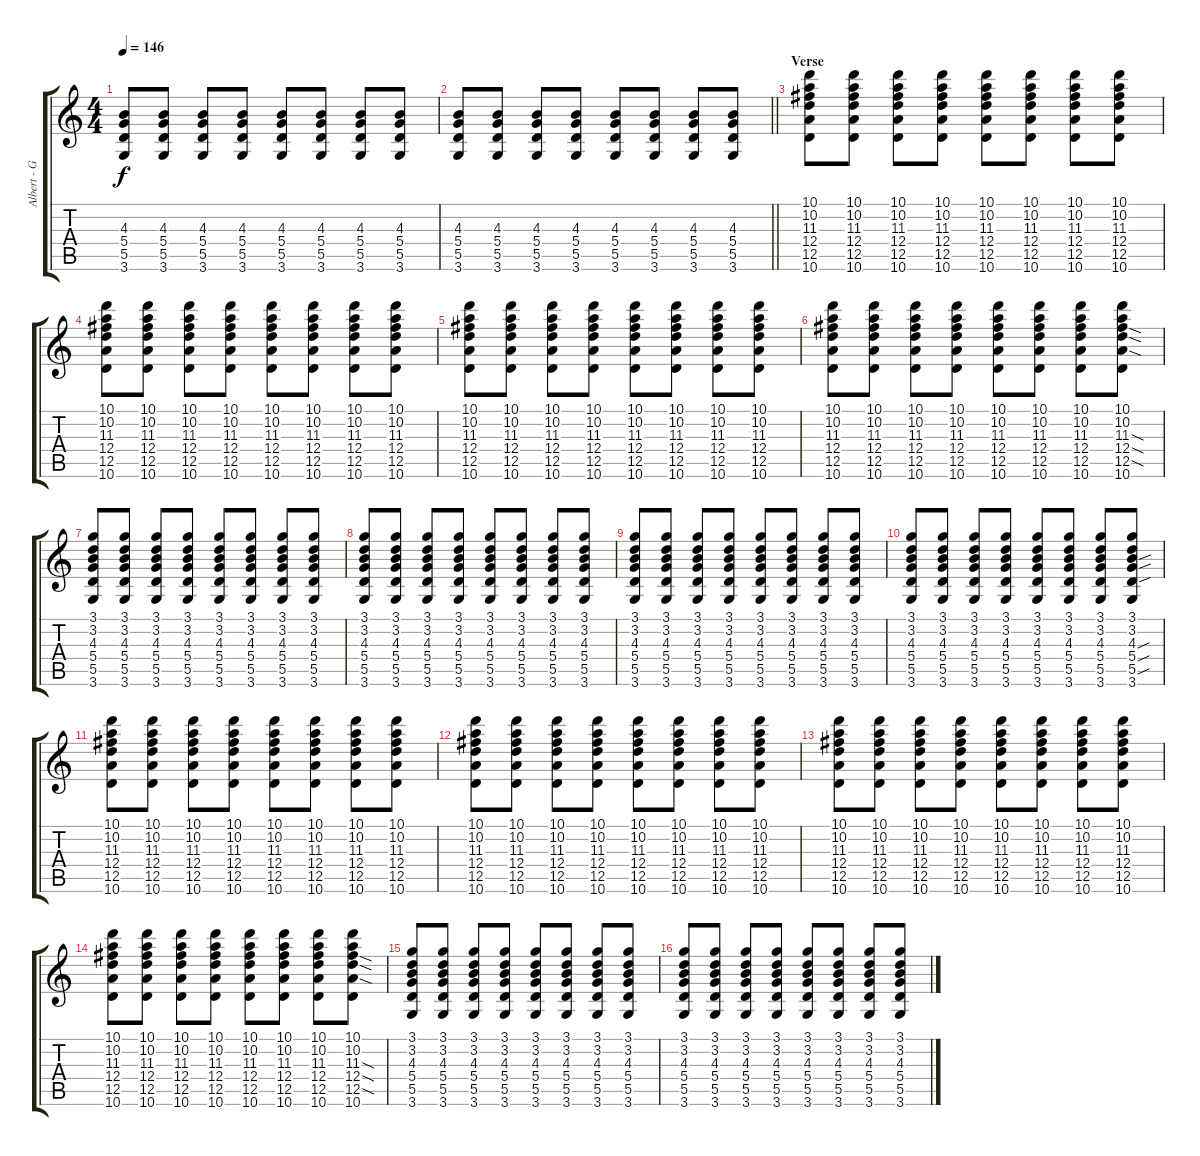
\track ("Albert - Guitar RSE" "Albert - G") {instrument electricguitarjazz}
\staff {score tabs}
\tuning (E4 B3 G3 D3 A2 E2) {hide}
\ts (4 4)
\tempo 146
\clef g2
\ks c
(4.3 5.4 5.5 3.6).8{dy f} (4.3 5.4 5.5 3.6).8 (4.3 5.4 5.5 3.6).8 (4.3 5.4 5.5 3.6).8 (4.3 5.4 5.5 3.6).8 (4.3 5.4 5.5 3.6).8 (4.3 5.4 5.5 3.6).8 (4.3 5.4 5.5 3.6).8 |
\barLineRight lightlight
(4.3 5.4 5.5 3.6).8 (4.3 5.4 5.5 3.6).8 (4.3 5.4 5.5 3.6).8 (4.3 5.4 5.5 3.6).8 (4.3 5.4 5.5 3.6).8 (4.3 5.4 5.5 3.6).8 (4.3 5.4 5.5 3.6).8 (4.3 5.4 5.5 3.6).8 |
\section ("" "Verse")
(10.1 10.2 11.3 12.4 12.5 10.6).8 (10.1 10.2 11.3 12.4 12.5 10.6).8 (10.1 10.2 11.3 12.4 12.5 10.6).8 (10.1 10.2 11.3 12.4 12.5 10.6).8 (10.1 10.2 11.3 12.4 12.5 10.6).8 (10.1 10.2 11.3 12.4 12.5 10.6).8 (10.1 10.2 11.3 12.4 12.5 10.6).8 (10.1 10.2 11.3 12.4 12.5 10.6).8 |
(10.1 10.2 11.3 12.4 12.5 10.6).8 (10.1 10.2 11.3 12.4 12.5 10.6).8 (10.1 10.2 11.3 12.4 12.5 10.6).8 (10.1 10.2 11.3 12.4 12.5 10.6).8 (10.1 10.2 11.3 12.4 12.5 10.6).8 (10.1 10.2 11.3 12.4 12.5 10.6).8 (10.1 10.2 11.3 12.4 12.5 10.6).8 (10.1 10.2 11.3 12.4 12.5 10.6).8 |
(10.1 10.2 11.3 12.4 12.5 10.6).8 (10.1 10.2 11.3 12.4 12.5 10.6).8 (10.1 10.2 11.3 12.4 12.5 10.6).8 (10.1 10.2 11.3 12.4 12.5 10.6).8 (10.1 10.2 11.3 12.4 12.5 10.6).8 (10.1 10.2 11.3 12.4 12.5 10.6).8 (10.1 10.2 11.3 12.4 12.5 10.6).8 (10.1 10.2 11.3 12.4 12.5 10.6).8 |
(10.1 10.2 11.3 12.4 12.5 10.6).8 (10.1 10.2 11.3 12.4 12.5 10.6).8 (10.1 10.2 11.3 12.4 12.5 10.6).8 (10.1 10.2 11.3 12.4 12.5 10.6).8 (10.1 10.2 11.3 12.4 12.5 10.6).8 (10.1 10.2 11.3 12.4 12.5 10.6).8 (10.1 10.2 11.3 12.4 12.5 10.6).8 (10.1 10.2 11.3{sod} 12.4{sod} 12.5{sod} 10.6).8 |
(3.1 3.2 4.3 5.4 5.5 3.6).8 (3.1 3.2 4.3 5.4 5.5 3.6).8 (3.1 3.2 4.3 5.4 5.5 3.6).8 (3.1 3.2 4.3 5.4 5.5 3.6).8 (3.1 3.2 4.3 5.4 5.5 3.6).8 (3.1 3.2 4.3 5.4 5.5 3.6).8 (3.1 3.2 4.3 5.4 5.5 3.6).8 (3.1 3.2 4.3 5.4 5.5 3.6).8 |
(3.1 3.2 4.3 5.4 5.5 3.6).8 (3.1 3.2 4.3 5.4 5.5 3.6).8 (3.1 3.2 4.3 5.4 5.5 3.6).8 (3.1 3.2 4.3 5.4 5.5 3.6).8 (3.1 3.2 4.3 5.4 5.5 3.6).8 (3.1 3.2 4.3 5.4 5.5 3.6).8 (3.1 3.2 4.3 5.4 5.5 3.6).8 (3.1 3.2 4.3 5.4 5.5 3.6).8 |
(3.1 3.2 4.3 5.4 5.5 3.6).8 (3.1 3.2 4.3 5.4 5.5 3.6).8 (3.1 3.2 4.3 5.4 5.5 3.6).8 (3.1 3.2 4.3 5.4 5.5 3.6).8 (3.1 3.2 4.3 5.4 5.5 3.6).8 (3.1 3.2 4.3 5.4 5.5 3.6).8 (3.1 3.2 4.3 5.4 5.5 3.6).8 (3.1 3.2 4.3 5.4 5.5 3.6).8 |
(3.1 3.2 4.3 5.4 5.5 3.6).8 (3.1 3.2 4.3 5.4 5.5 3.6).8 (3.1 3.2 4.3 5.4 5.5 3.6).8 (3.1 3.2 4.3 5.4 5.5 3.6).8 (3.1 3.2 4.3 5.4 5.5 3.6).8 (3.1 3.2 4.3 5.4 5.5 3.6).8 (3.1 3.2 4.3 5.4 5.5 3.6).8 (3.1 3.2 4.3{sou} 5.4{sou} 5.5{sou} 3.6).8 |
(10.1 10.2 11.3 12.4 12.5 10.6).8 (10.1 10.2 11.3 12.4 12.5 10.6).8 (10.1 10.2 11.3 12.4 12.5 10.6).8 (10.1 10.2 11.3 12.4 12.5 10.6).8 (10.1 10.2 11.3 12.4 12.5 10.6).8 (10.1 10.2 11.3 12.4 12.5 10.6).8 (10.1 10.2 11.3 12.4 12.5 10.6).8 (10.1 10.2 11.3 12.4 12.5 10.6).8 |
(10.1 10.2 11.3 12.4 12.5 10.6).8 (10.1 10.2 11.3 12.4 12.5 10.6).8 (10.1 10.2 11.3 12.4 12.5 10.6).8 (10.1 10.2 11.3 12.4 12.5 10.6).8 (10.1 10.2 11.3 12.4 12.5 10.6).8 (10.1 10.2 11.3 12.4 12.5 10.6).8 (10.1 10.2 11.3 12.4 12.5 10.6).8 (10.1 10.2 11.3 12.4 12.5 10.6).8 |
(10.1 10.2 11.3 12.4 12.5 10.6).8 (10.1 10.2 11.3 12.4 12.5 10.6).8 (10.1 10.2 11.3 12.4 12.5 10.6).8 (10.1 10.2 11.3 12.4 12.5 10.6).8 (10.1 10.2 11.3 12.4 12.5 10.6).8 (10.1 10.2 11.3 12.4 12.5 10.6).8 (10.1 10.2 11.3 12.4 12.5 10.6).8 (10.1 10.2 11.3 12.4 12.5 10.6).8 |
(10.1 10.2 11.3 12.4 12.5 10.6).8 (10.1 10.2 11.3 12.4 12.5 10.6).8 (10.1 10.2 11.3 12.4 12.5 10.6).8 (10.1 10.2 11.3 12.4 12.5 10.6).8 (10.1 10.2 11.3 12.4 12.5 10.6).8 (10.1 10.2 11.3 12.4 12.5 10.6).8 (10.1 10.2 11.3 12.4 12.5 10.6).8 (10.1 10.2 11.3{sod} 12.4{sod} 12.5{sod} 10.6).8 |
(3.1 3.2 4.3 5.4 5.5 3.6).8 (3.1 3.2 4.3 5.4 5.5 3.6).8 (3.1 3.2 4.3 5.4 5.5 3.6).8 (3.1 3.2 4.3 5.4 5.5 3.6).8 (3.1 3.2 4.3 5.4 5.5 3.6).8 (3.1 3.2 4.3 5.4 5.5 3.6).8 (3.1 3.2 4.3 5.4 5.5 3.6).8 (3.1 3.2 4.3 5.4 5.5 3.6).8 |
(3.1 3.2 4.3 5.4 5.5 3.6).8 (3.1 3.2 4.3 5.4 5.5 3.6).8 (3.1 3.2 4.3 5.4 5.5 3.6).8 (3.1 3.2 4.3 5.4 5.5 3.6).8 (3.1 3.2 4.3 5.4 5.5 3.6).8 (3.1 3.2 4.3 5.4 5.5 3.6).8 (3.1 3.2 4.3 5.4 5.5 3.6).8 (3.1 3.2 4.3 5.4 5.5 3.6).8
